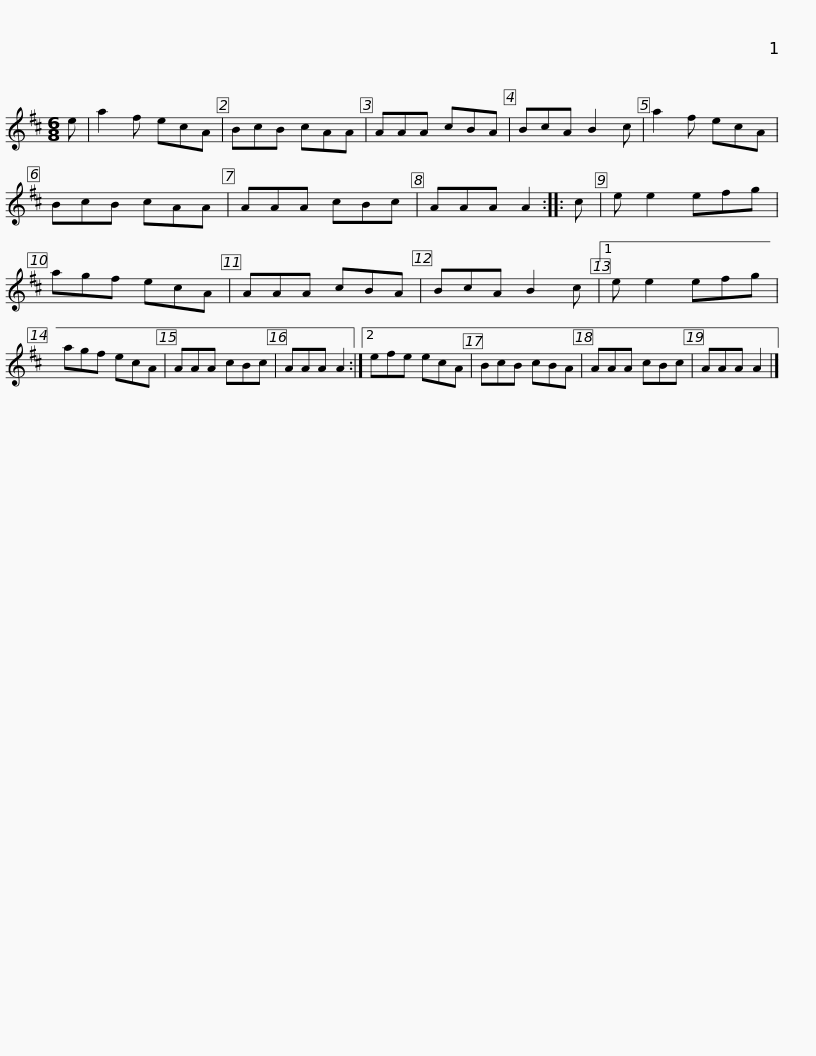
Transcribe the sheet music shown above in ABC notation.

X:1
L:1/8
M:6/8
I:linebreak $
K:D
V:1 treble
V:1
 e | a2 f ecA | BcB cAA | AAA cBA | BcA B2 c | %5
 a2 f ecA | BcB cAA | AAA cBc |$ AAA A2 :: c | %10
 e e2 efg | agf ecA | AAA cBA | BcA B2 c |1 e e2 efg | %15
 agf ecA |$ AAA cBc | AAA A2 :|2 efe ecA | BcB cBA | %20
 AAA cBc | AAA A2 |] %22
